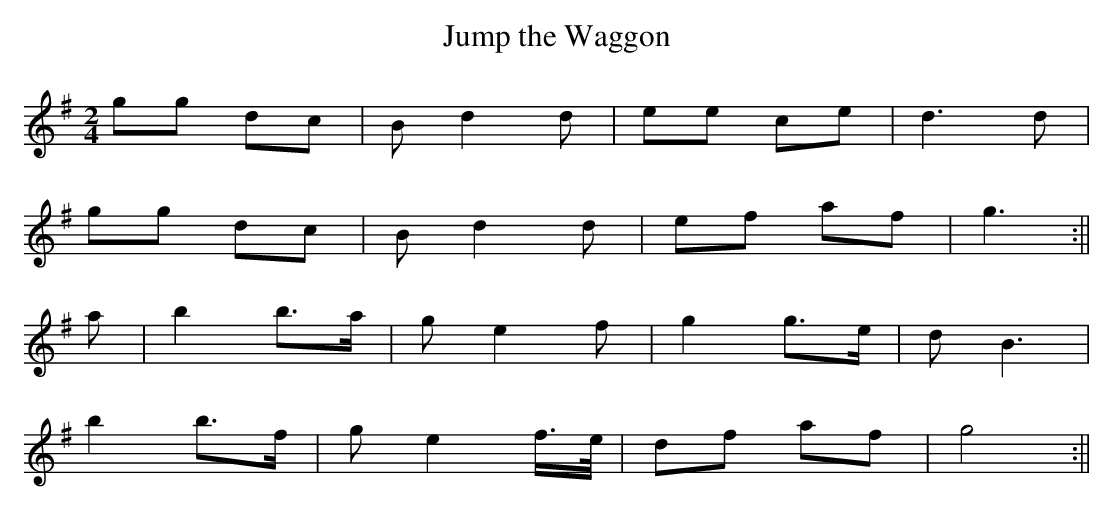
X:1
T:Jump the Waggon
M:2/4
K:G
L:1/16
g2g2 d2c2|B2 d4 d2|e2e2 c2e2|d6 d2|
g2g2 d2c2|B2 d4 d2|e2f2 a2f2|g6:||
a2|b4 b3a|g2 e4 f2|g4 g3e|d2 B6|
b4 b3f|g2 e4 f>e|d2f2 a2f2|g8:||
